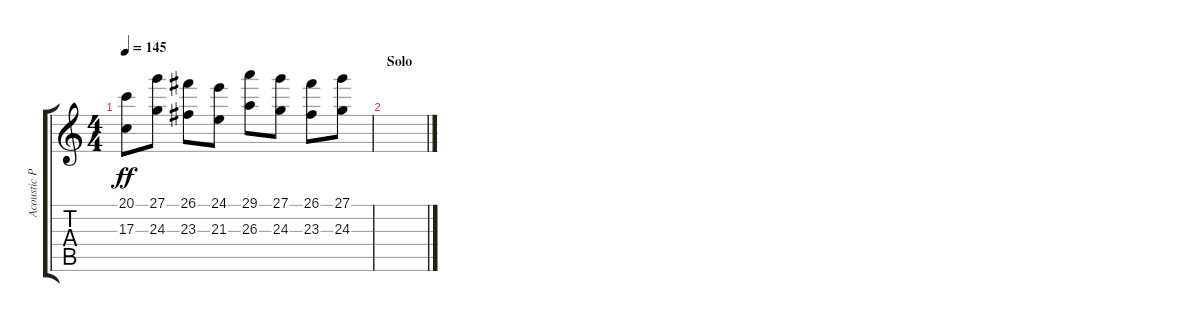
\track ("Acoustic Piano" "Acoustic P") {instrument acousticgrandpiano}
\staff {score tabs}
\tuning (E4 B3 G3 D3 A2 E2) {hide}
\ts (4 4)
\tempo 145
\clef g2
\ks c
(20.1 17.3).8{dy ff} (27.1 24.3).8 (26.1 23.3).8 (24.1 21.3).8 (29.1 26.3).8 (27.1 24.3).8 (26.1 23.3).8 (27.1 24.3).8 |
\section ("" "Solo")
